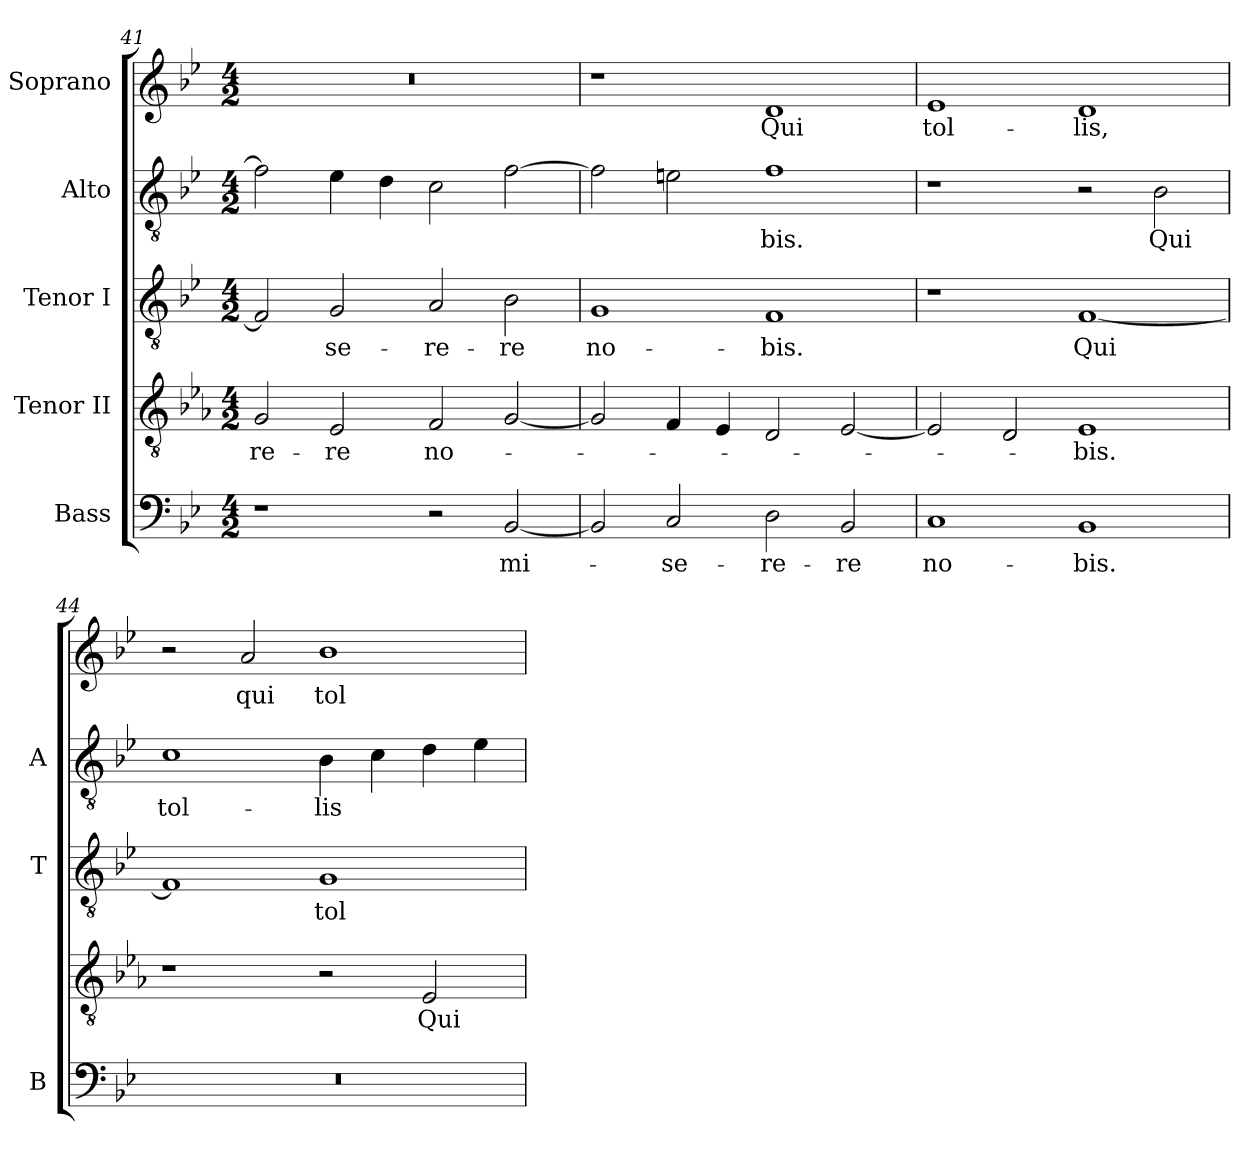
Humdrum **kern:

**kern	**text	**kern	**text	**kern	**text	**kern	**text	**kern	**text
*part5	*part5	*part4	*part4	*part3	*part3	*part2	*part2	*part1	*part1
*staff5	*staff5	*staff4	*staff4	*staff3	*staff3	*staff2	*staff2	*staff1	*staff1
*I"Bass	*	*I"Tenor II	*	*I"Tenor I	*	*I"Alto	*	*I"Soprano	*
*I'B	*	*	*	*I'T	*	*I'A	*	*	*
*clefF4	*	*clefGv2	*	*clefGv2	*	*clefGv2	*	*clefG2	*
*	*	*ITrd-4c-7	*	*	*	*	*	*	*
*k[b-e-]	*	*k[b-e-]	*	*k[b-e-]	*	*k[b-e-]	*	*k[b-e-]	*
*B-:	*	*B-:	*	*B-:	*	*B-:	*	*B-:	*
*M4/2	*	*M4/2	*	*M4/2	*	*M4/2	*	*M4/2	*
=41	=41	=41	=41	=41	=41	=41	=41	=41	=41
!	!	!	!LO:LY:b:color=#000000	!	!	!	!	!LO:N:vis=1	!
1r	.	2di/	-re-	2Fi/]	.	2fi\]	.	0r	.
!	!	!	!LO:LY:b:color=#000000	!	!	!	!	!	!
!	!	!	!	!	!LO:LY:b:color=#000000	!	!	!	!
.	.	2B-i/	-re	2Gi/	-se-	4e-i\	.	.	.
.	.	.	.	.	.	4di\	.	.	.
!	!	!	!LO:LY:b:color=#000000	!	!	!	!	!	!
!	!	!	!	!	!LO:LY:b:color=#000000	!	!	!	!
2r	.	2ci/	no-	2Ai/	-re-	2ci\	.	.	.
!	!LO:LY:b:color=#000000	!	!	!	!	!	!	!	!
!	!	!	!	!	!LO:LY:b:color=#000000	!	!	!	!
[<2BB-i/	mi-	[<2di/	.	2B-i\	-re	[>2fi\	.	.	.
=42	=42	=42	=42	=42	=42	=42	=42	=42	=42
!	!	!	!	!	!LO:LY:b:color=#000000	!	!	!	!
2BB-i/]	.	2di/]	.	1Gi	no-	2fi\]	.	1r	.
!	!LO:LY:b:color=#000000	!	!	!	!	!	!	!	!
2Ci/	-se-	4ci/	.	.	.	2eni\	.	.	.
.	.	4B-i/	.	.	.	.	.	.	.
!	!LO:LY:b:color=#000000	!	!	!	!	!	!	!	!
!	!	!	!	!	!LO:LY:b:color=#000000	!	!	!	!
!	!	!	!	!	!	!	!LO:LY:b:color=#000000	!	!
!	!	!	!	!	!	!	!	!	!LO:LY:b:color=#000000
2Di\	-re-	2Ai/	.	1Fi	-bis.	1fi	-bis.	1di	Qui
!	!LO:LY:b:color=#000000	!	!	!	!	!	!	!	!
2BB-i/	-re	[<2B-i/	.	.	.	.	.	.	.
=43	=43	=43	=43	=43	=43	=43	=43	=43	=43
!	!LO:LY:b:color=#000000	!	!	!	!	!	!	!	!
!	!	!	!	!	!	!	!	!	!LO:LY:b:color=#000000
1Ci	no-	2B-i/]	.	1r	.	1r	.	1e-i	tol-
.	.	2Ai/	.	.	.	.	.	.	.
!	!LO:LY:b:color=#000000	!	!	!	!	!	!	!	!
!	!	!	!LO:LY:b:color=#000000	!	!	!	!	!	!
!	!	!	!	!	!LO:LY:b:color=#000000	!	!	!	!
!	!	!	!	!	!	!	!	!	!LO:LY:b:color=#000000
1BB-i	-bis.	1B-i	-bis.	[<1Fi	Qui	2r	.	1di	-lis,
!	!	!	!	!	!	!	!LO:LY:b:color=#000000	!	!
.	.	.	.	.	.	2B-i\	Qui	.	.
=44	=44	=44	=44	=44	=44	=44	=44	=44	=44
!LO:N:vis=1	!	!	!	!	!	!	!	!	!
!	!	!	!	!	!	!	!LO:LY:b:color=#000000	!	!
0r	.	1r	.	1Fi]	.	1ci	tol-	2r	.
!	!	!	!	!	!	!	!	!	!LO:LY:b:color=#000000
.	.	.	.	.	.	.	.	2ai/	qui
!	!	!	!	!	!LO:LY:b:color=#000000	!	!	!	!
!	!	!	!	!	!	!	!LO:LY:b:color=#000000	!	!
!	!	!	!	!	!	!	!	!	!LO:LY:b:color=#000000
.	.	2r	.	1Gi	tol-	4B-i\	-lis	1b-i	tol-
.	.	.	.	.	.	4ci\	.	.	.
!	!	!	!LO:LY:b:color=#000000	!	!	!	!	!	!
.	.	2B-i/	Qui	.	.	4di\	.	.	.
.	.	.	.	.	.	4e-i\	.	.	.
=	=	=	=	=	=	=	=	=	=
*-	*-	*-	*-	*-	*-	*-	*-	*-	*-
